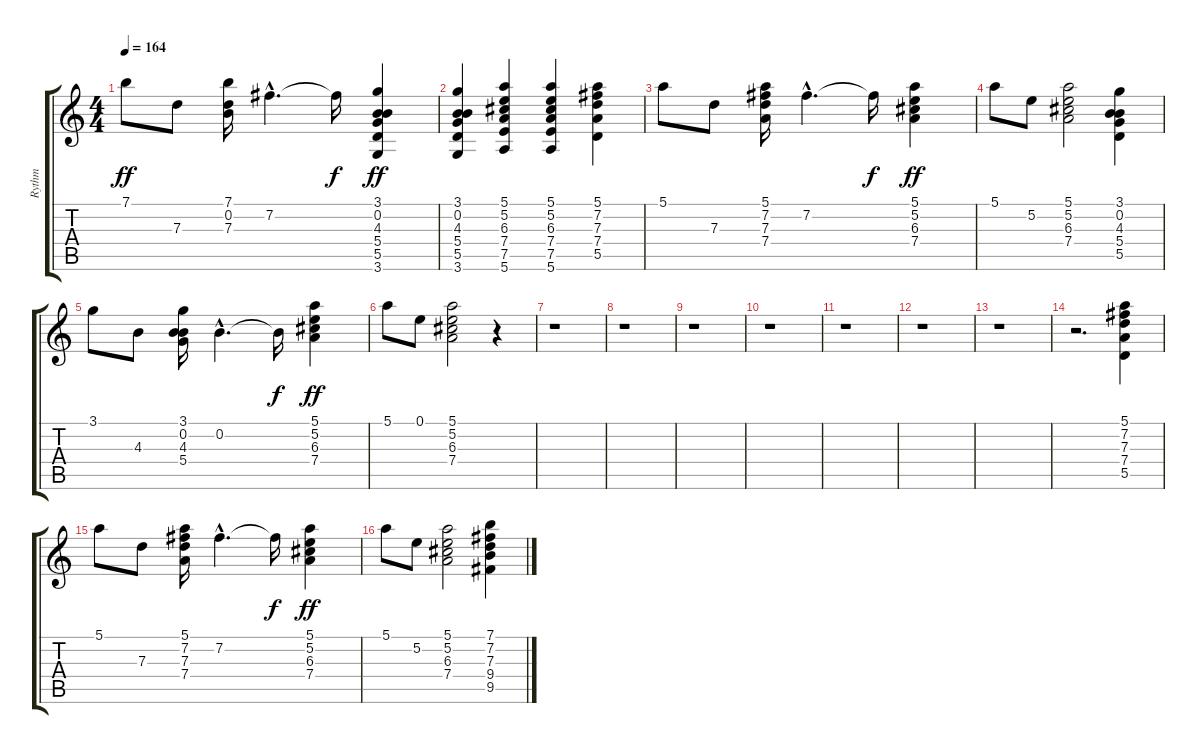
\track ("Rythm" "Rythm") {instrument overdrivenguitar}
\staff {score tabs}
\tuning (E4 B3 G3 D3 A2 E2) {hide}
\ts (4 4)
\tempo 164
\clef g2
\ks c
7.1.8{dy ff} 7.3.8 (7.1 0.2 7.3).16 7.2{hac}.4{d} 7.2{t}.16{dy f} (3.1 0.2 4.3 5.4 5.5 3.6).4{dy ff} |
(3.1 0.2 4.3 5.4 5.5 3.6).4 (5.1 5.2 6.3 7.4 7.5 5.6).4 (5.1 5.2 6.3 7.4 7.5 5.6).4 (5.1 7.2 7.3 7.4 5.5).4 |
5.1.8 7.3.8 (5.1 7.2 7.3 7.4).16 7.2{hac}.4{d} 7.2{t}.16{dy f} (5.1 5.2 6.3 7.4).4{dy ff} |
5.1.8 5.2.8 (5.1 5.2 6.3 7.4).2 (3.1 0.2 4.3 5.4 5.5).4 |
3.1.8 4.3.8 (3.1 0.2 4.3 5.4).16 0.2{hac}.4{d} 0.2{t}.16{dy f} (5.1 5.2 6.3 7.4).4{dy ff} |
5.1.8 0.1.8 (5.1 5.2 6.3 7.4).2 r.4 |
r.1 |
r.1 |
r.1 |
r.1 |
r.1 |
r.1 |
r.1 |
r.2{d} (5.1 7.2 7.3 7.4 5.5).4 |
5.1.8 7.3.8 (5.1 7.2 7.3 7.4).16 7.2{hac}.4{d} 7.2{t}.16{dy f} (5.1 5.2 6.3 7.4).4{dy ff} |
5.1.8 5.2.8 (5.1 5.2 6.3 7.4).2 (7.1 7.2 7.3 9.4 9.5).4
